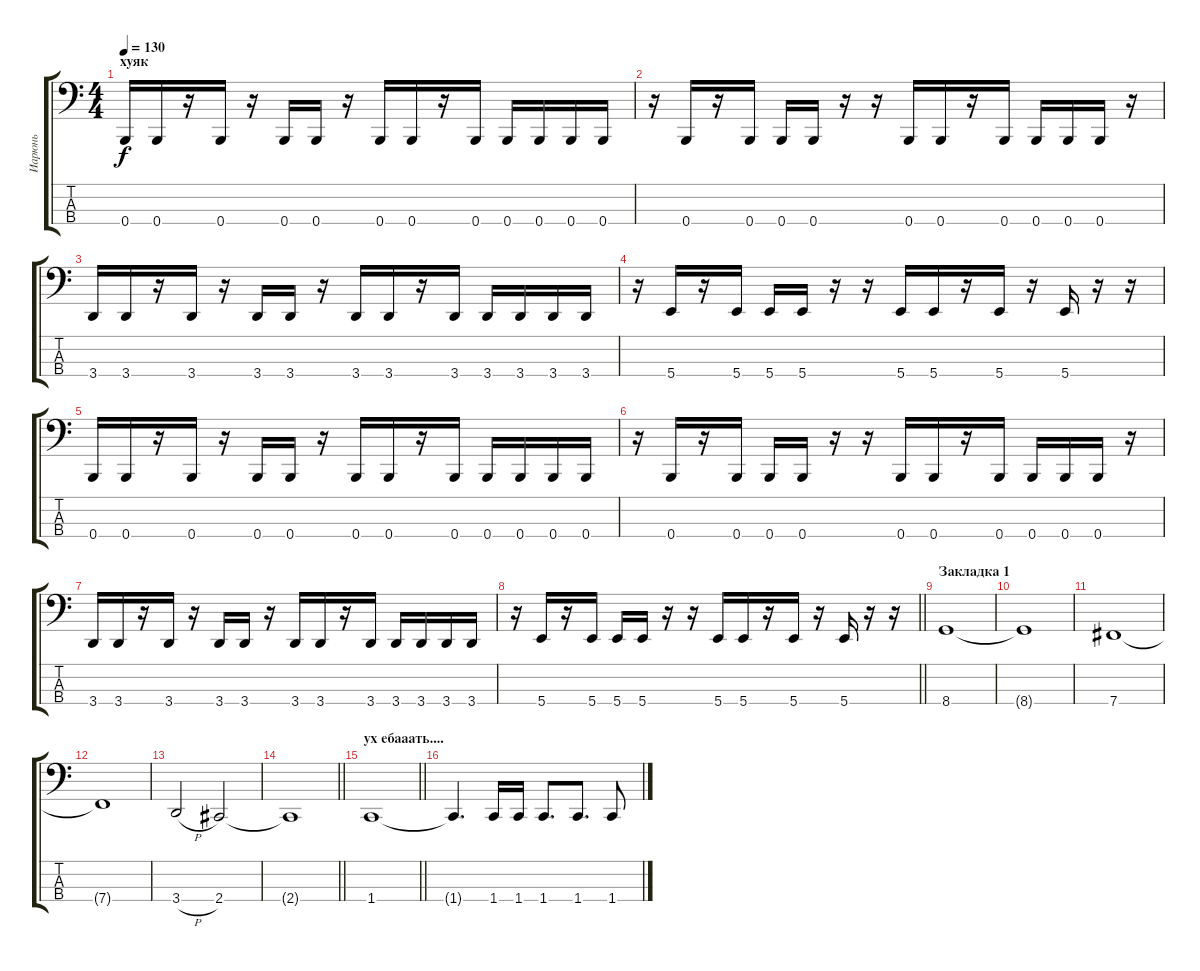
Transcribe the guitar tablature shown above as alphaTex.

\track ("Иарюнь" "Иарюнь") {instrument slapbass2}
\staff {score tabs}
\tuning (E2 B1 Gb1 B0) {hide}
\ts (4 4)
\section ("" "хуяк")
\tempo 130
\clef f4
\ks c
0.4.16{dy f} 0.4.16 r.16 0.4.16 r.16 0.4.16 0.4.16 r.16 0.4.16 0.4.16 r.16 0.4.16 0.4.16 0.4.16 0.4.16 0.4.16 |
r.16 0.4.16 r.16 0.4.16 0.4.16 0.4.16 r.16 r.16 0.4.16 0.4.16 r.16 0.4.16 0.4.16 0.4.16 0.4.16 r.16 |
3.4.16 3.4.16 r.16 3.4.16 r.16 3.4.16 3.4.16 r.16 3.4.16 3.4.16 r.16 3.4.16 3.4.16 3.4.16 3.4.16 3.4.16 |
r.16 5.4.16 r.16 5.4.16 5.4.16 5.4.16 r.16 r.16 5.4.16 5.4.16 r.16 5.4.16 r.16 5.4.16 r.16 r.16 |
0.4.16 0.4.16 r.16 0.4.16 r.16 0.4.16 0.4.16 r.16 0.4.16 0.4.16 r.16 0.4.16 0.4.16 0.4.16 0.4.16 0.4.16 |
r.16 0.4.16 r.16 0.4.16 0.4.16 0.4.16 r.16 r.16 0.4.16 0.4.16 r.16 0.4.16 0.4.16 0.4.16 0.4.16 r.16 |
3.4.16 3.4.16 r.16 3.4.16 r.16 3.4.16 3.4.16 r.16 3.4.16 3.4.16 r.16 3.4.16 3.4.16 3.4.16 3.4.16 3.4.16 |
\barLineRight lightlight
r.16 5.4.16 r.16 5.4.16 5.4.16 5.4.16 r.16 r.16 5.4.16 5.4.16 r.16 5.4.16 r.16 5.4.16 r.16 r.16 |
\section ("" "Закладка 1")
8.4.1 |
8.4{t}.1 |
7.4.1 |
7.4{t}.1 |
3.4{h}.2 2.4.2 |
\barLineRight lightlight
2.4{t}.1 |
\section ("" "ух ебааать....")
\barLineRight lightlight
1.4.1 |
1.4{t}.4{d} 1.4.16 1.4.16 1.4.8{d} 1.4.8{d} 1.4.8
